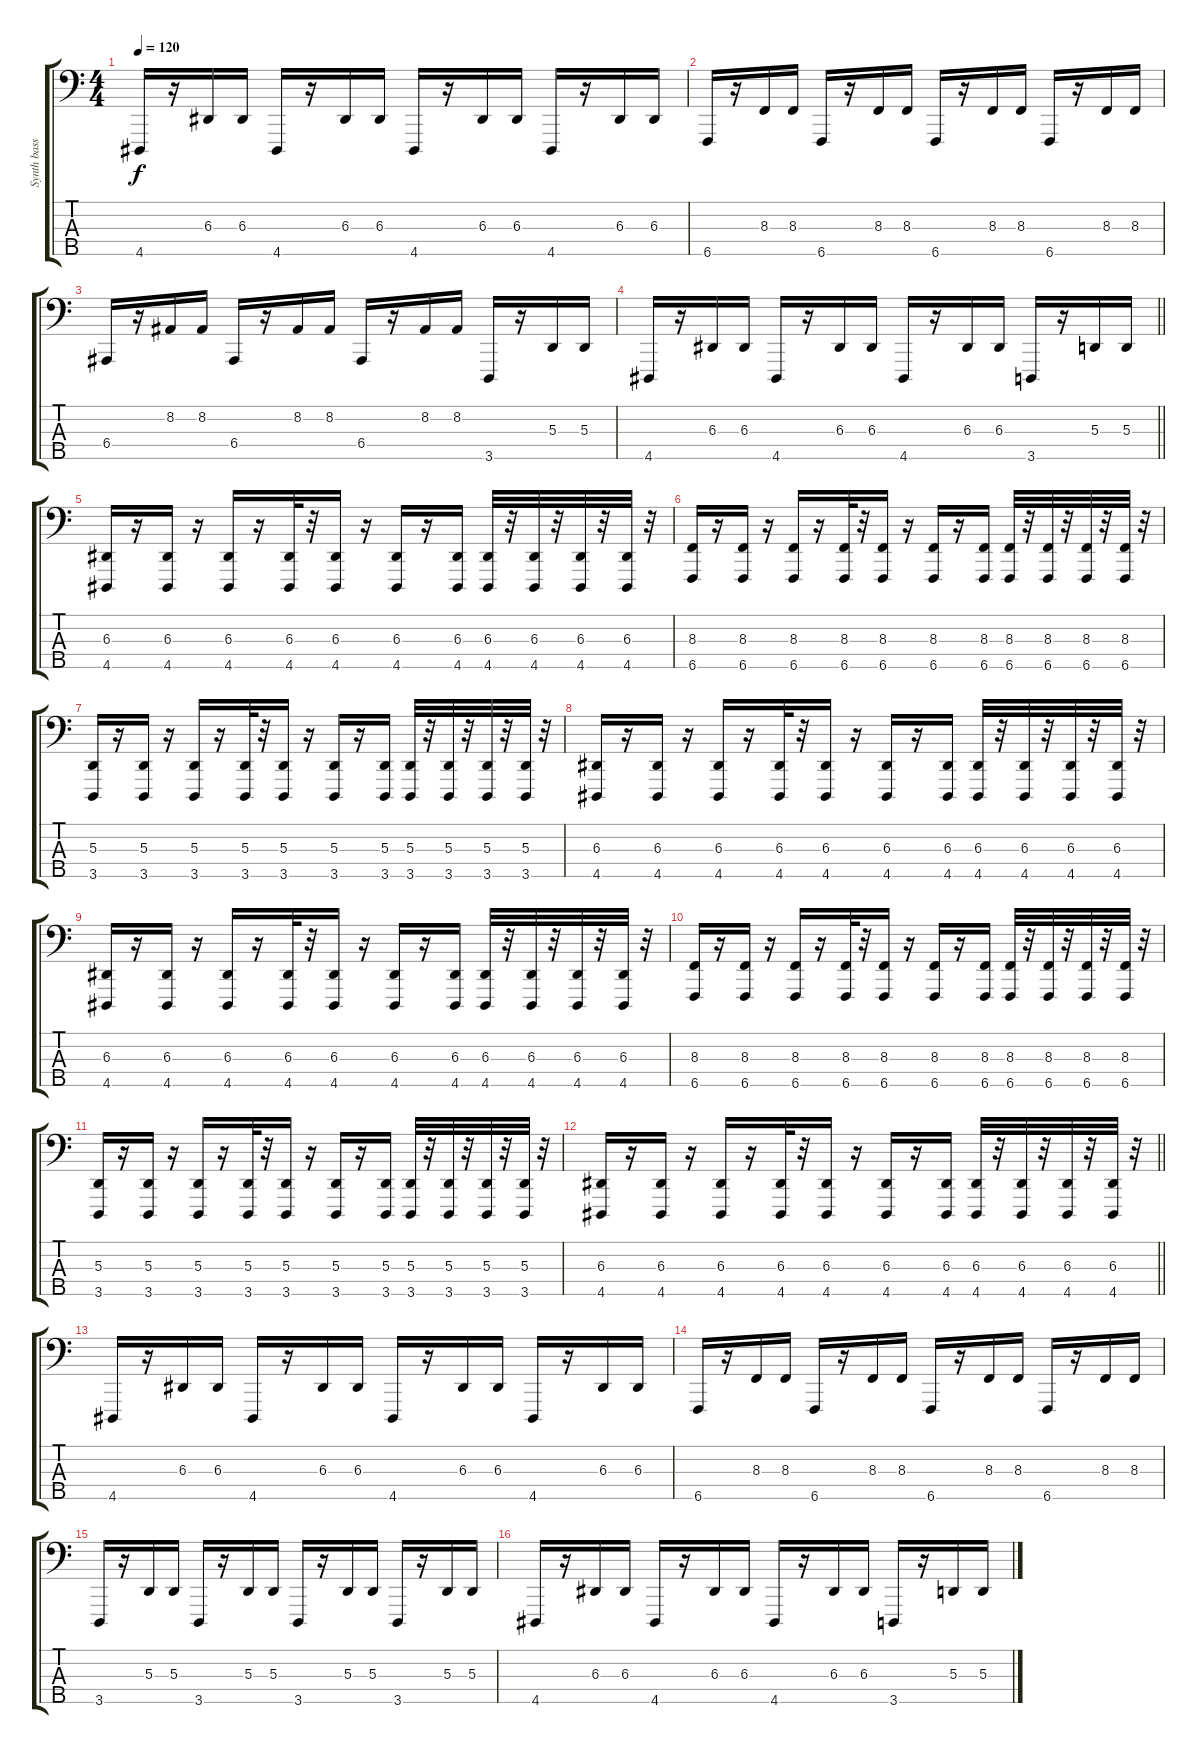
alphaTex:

\track ("Synth bass" "Synth bass") {instrument lead8bassandlead}
\staff {score tabs}
\tuning (G2 D2 A1 E1 B0) {hide}
\ts (4 4)
\tempo 120
\clef f4
\ks c
4.5.16{dy f} r.16 6.3.16 6.3.16 4.5.16 r.16 6.3.16 6.3.16 4.5.16 r.16 6.3.16 6.3.16 4.5.16 r.16 6.3.16 6.3.16 |
6.5.16 r.16 8.3.16 8.3.16 6.5.16 r.16 8.3.16 8.3.16 6.5.16 r.16 8.3.16 8.3.16 6.5.16 r.16 8.3.16 8.3.16 |
6.4.16 r.16 8.2.16 8.2.16 6.4.16 r.16 8.2.16 8.2.16 6.4.16 r.16 8.2.16 8.2.16 3.5.16 r.16 5.3.16 5.3.16 |
\barLineRight lightlight
4.5.16 r.16 6.3.16 6.3.16 4.5.16 r.16 6.3.16 6.3.16 4.5.16 r.16 6.3.16 6.3.16 3.5.16 r.16 5.3.16 5.3.16 |
(6.3 4.5).16 r.16 (6.3 4.5).16 r.16 (6.3 4.5).16 r.16 (6.3 4.5).32 r.32 (6.3 4.5).16 r.16 (6.3 4.5).16 r.16 (6.3 4.5).16 (6.3 4.5).32 r.32 (6.3 4.5).32 r.32 (6.3 4.5).32 r.32 (6.3 4.5).32 r.32 |
(8.3 6.5).16 r.16 (8.3 6.5).16 r.16 (8.3 6.5).16 r.16 (8.3 6.5).32 r.32 (8.3 6.5).16 r.16 (8.3 6.5).16 r.16 (8.3 6.5).16 (8.3 6.5).32 r.32 (8.3 6.5).32 r.32 (8.3 6.5).32 r.32 (8.3 6.5).32 r.32 |
(5.3 3.5).16 r.16 (5.3 3.5).16 r.16 (5.3 3.5).16 r.16 (5.3 3.5).32 r.32 (5.3 3.5).16 r.16 (5.3 3.5).16 r.16 (5.3 3.5).16 (5.3 3.5).32 r.32 (5.3 3.5).32 r.32 (5.3 3.5).32 r.32 (5.3 3.5).32 r.32 |
(6.3 4.5).16 r.16 (6.3 4.5).16 r.16 (6.3 4.5).16 r.16 (6.3 4.5).32 r.32 (6.3 4.5).16 r.16 (6.3 4.5).16 r.16 (6.3 4.5).16 (6.3 4.5).32 r.32 (6.3 4.5).32 r.32 (6.3 4.5).32 r.32 (6.3 4.5).32 r.32 |
(6.3 4.5).16 r.16 (6.3 4.5).16 r.16 (6.3 4.5).16 r.16 (6.3 4.5).32 r.32 (6.3 4.5).16 r.16 (6.3 4.5).16 r.16 (6.3 4.5).16 (6.3 4.5).32 r.32 (6.3 4.5).32 r.32 (6.3 4.5).32 r.32 (6.3 4.5).32 r.32 |
(8.3 6.5).16 r.16 (8.3 6.5).16 r.16 (8.3 6.5).16 r.16 (8.3 6.5).32 r.32 (8.3 6.5).16 r.16 (8.3 6.5).16 r.16 (8.3 6.5).16 (8.3 6.5).32 r.32 (8.3 6.5).32 r.32 (8.3 6.5).32 r.32 (8.3 6.5).32 r.32 |
(5.3 3.5).16 r.16 (5.3 3.5).16 r.16 (5.3 3.5).16 r.16 (5.3 3.5).32 r.32 (5.3 3.5).16 r.16 (5.3 3.5).16 r.16 (5.3 3.5).16 (5.3 3.5).32 r.32 (5.3 3.5).32 r.32 (5.3 3.5).32 r.32 (5.3 3.5).32 r.32 |
\barLineRight lightlight
(6.3 4.5).16 r.16 (6.3 4.5).16 r.16 (6.3 4.5).16 r.16 (6.3 4.5).32 r.32 (6.3 4.5).16 r.16 (6.3 4.5).16 r.16 (6.3 4.5).16 (6.3 4.5).32 r.32 (6.3 4.5).32 r.32 (6.3 4.5).32 r.32 (6.3 4.5).32 r.32 |
4.5.16 r.16 6.3.16 6.3.16 4.5.16 r.16 6.3.16 6.3.16 4.5.16 r.16 6.3.16 6.3.16 4.5.16 r.16 6.3.16 6.3.16 |
6.5.16 r.16 8.3.16 8.3.16 6.5.16 r.16 8.3.16 8.3.16 6.5.16 r.16 8.3.16 8.3.16 6.5.16 r.16 8.3.16 8.3.16 |
3.5.16 r.16 5.3.16 5.3.16 3.5.16 r.16 5.3.16 5.3.16 3.5.16 r.16 5.3.16 5.3.16 3.5.16 r.16 5.3.16 5.3.16 |
4.5.16 r.16 6.3.16 6.3.16 4.5.16 r.16 6.3.16 6.3.16 4.5.16 r.16 6.3.16 6.3.16 3.5.16 r.16 5.3.16 5.3.16
